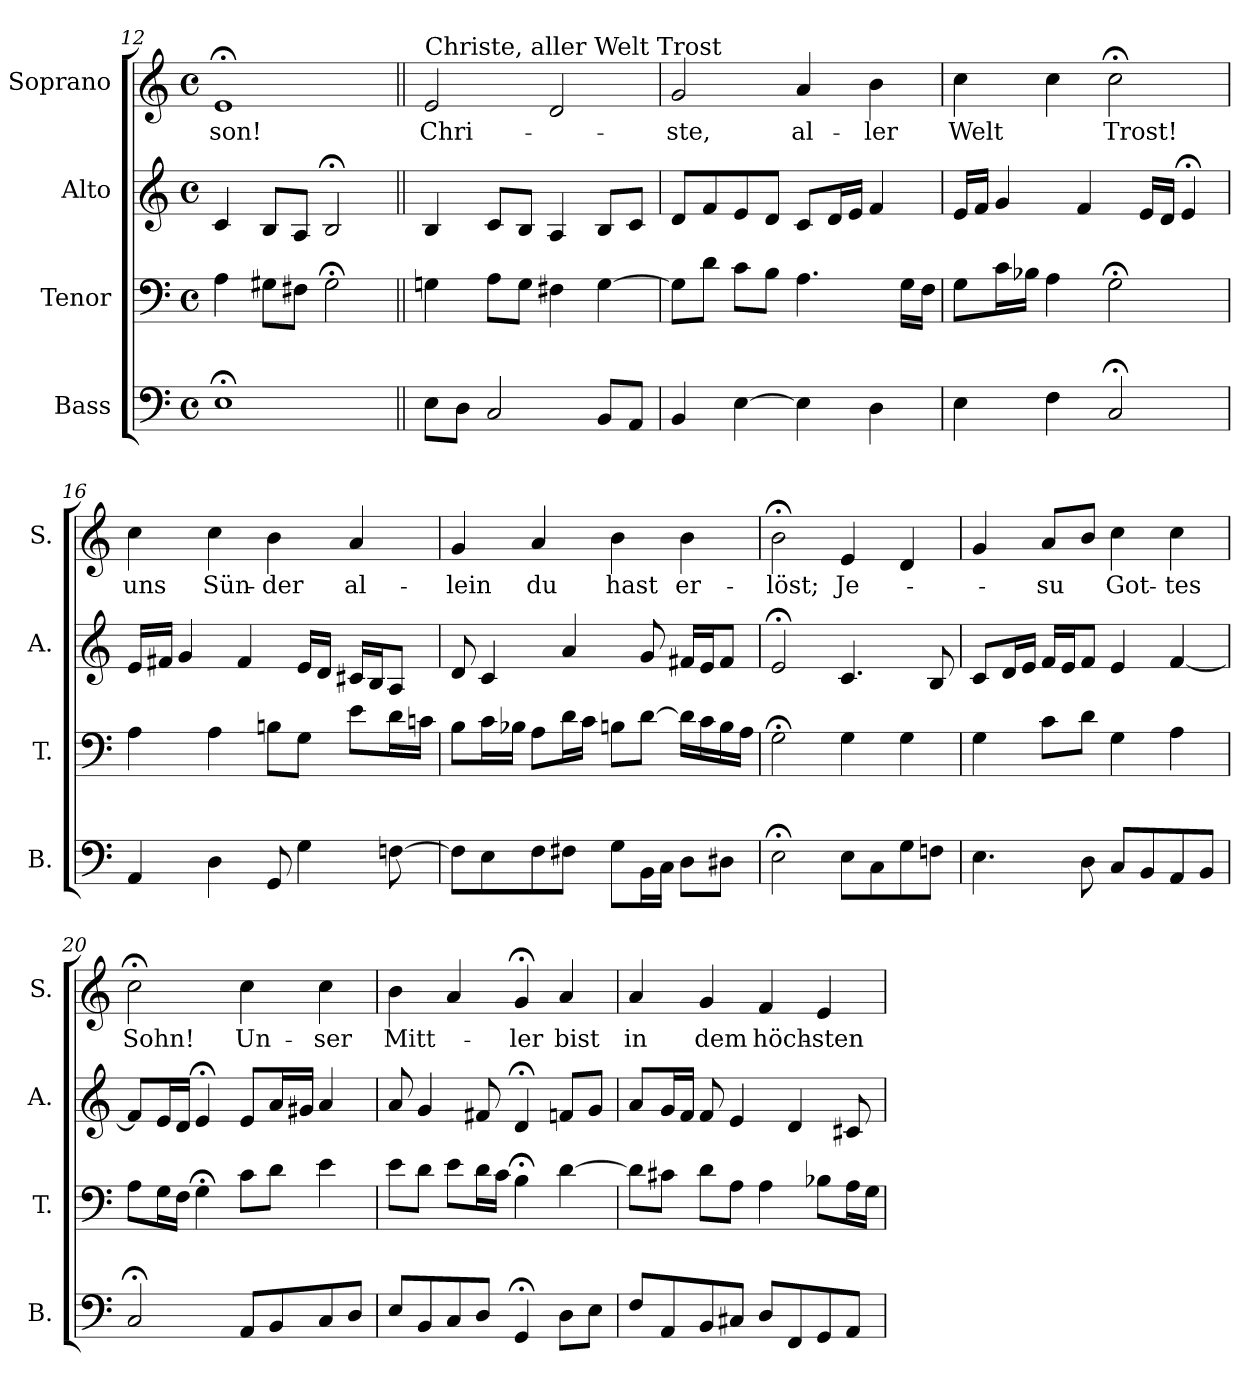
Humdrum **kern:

**kern	**kern	**kern	**kern	**text
*part4	*part3	*part2	*part1	*part1
*staff4	*staff3	*staff2	*staff1	*staff1
*I"Bass	*I"Tenor	*I"Alto	*I"Soprano	*
*I'B.	*I'T.	*I'A.	*I'S.	*
!!LO:PB:g=z
*clefF4	*clefF4	*clefG2	*clefG2	*
*k[]	*k[]	*k[]	*k[]	*
*M4/4	*M4/4	*M4/4	*M4/4	*
*met(c)	*met(c)	*met(c)	*met(c)	*
=12	=12	=12	=12	=12
!	!	!	!	!LO:LY:b
1E;<	4A\	4c/	1e;<	-son!
.	8G#X\L	8B/L	.	.
.	8F#X\J	8A/J	.	.
.	2G#;<\	2B;</	.	.
!!LO:PB:g=z
=13||	=13||	=13||	=13||	=13||
!	!	!	!LO:TX:a:t=Christe, aller Welt Trost	!
!	!	!	!	!LO:LY:b
8E\L	4Gn\	4B/	2e/	Chri-
8D\J	.	.	.	.
2C/	8A\L	8c/L	.	.
.	8G\J	8B/J	.	.
.	4F#X\	4A/	2d/	.
8BB/L	[4G\	8B/L	.	.
8AA/J	.	8c/J	.	.
=14	=14	=14	=14	=14
!	!	!	!	!LO:LY:b
4BB/	8G\L]	8d/L	2g/	-ste,
.	8d\J	8f/	.	.
[4E\	8c\L	8e/	.	.
.	8B\J	8d/J	.	.
!	!	!	!	!LO:LY:b
4E\]	4.A\	8c/L	4a/	al-
.	.	16d/L	.	.
.	.	16e/JJ	.	.
!	!	!	!	!LO:LY:b
4D\	.	4f/	4b\	-ler
.	16G\LL	.	.	.
.	16F\JJ	.	.	.
=15	=15	=15	=15	=15
!	!	!	!	!LO:LY:b
4E\	8G\L	16e/LL	4cc\	Welt
.	.	16f/JJ	.	.
.	16c\L	4g/	.	.
.	16B-X\JJ	.	.	.
4F\	4A\	.	4cc\	.
.	.	4f/	.	.
!	!	!	!	!LO:LY:b
2C;</	2G;<\	.	2cc;<\	Trost!
.	.	16e/LL	.	.
.	.	16d/JJ	.	.
.	.	4e;</	.	.
=16	=16	=16	=16	=16
!	!	!	!	!LO:LY:b
4AA/	4A\	16e/LL	4cc\	uns
.	.	16f#X/JJ	.	.
.	.	4g/	.	.
!	!	!	!	!LO:LY:b
4D\	4A\	.	4cc\	Sün-
.	.	4f#/	.	.
!	!	!	!	!LO:LY:b
8GG/	8Bn\L	.	4b\	-der
4G\	8G\J	16e/LL	.	.
.	.	16d/JJ	.	.
!	!	!	!	!LO:LY:b
.	8e\L	16c#X/LL	4a/	al-
.	.	16B/J	.	.
[8Fn\	16d\L	8A/J	.	.
.	16cn\JJ	.	.	.
!!LO:LB:g=z
=17	=17	=17	=17	=17
!	!	!	!	!LO:LY:b
8F\L]	8B\L	8d/	4g/	-lein
8E\	16c\L	4c/	.	.
.	16B-X\JJ	.	.	.
!	!	!	!	!LO:LY:b
8F\	8A\L	.	4a/	du
8F#X\J	16d\L	4a/	.	.
.	16c\JJ	.	.	.
!	!	!	!	!LO:LY:b
8G\L	8Bn\L	.	4b\	hast
16BB\L	[8d\J	8g/	.	.
16C\JJ	.	.	.	.
!	!	!	!	!LO:LY:b
8D\L	16d\LL]	16f#X/LL	4b\	er-
.	16c\	16e/J	.	.
8D#X\J	16B\	8f#/J	.	.
.	16A\JJ	.	.	.
!!LO:LB:g=z
=18	=18	=18	=18	=18
!	!	!	!	!LO:LY:b
2E;<\	2G;<\	2e;</	2b;<\	-löst;
!	!	!	!	!LO:LY:b
8E\L	4G\	4.c/	4e/	Je-
8C\	.	.	.	.
8G\	4G\	.	4d/	.
8Fn\J	.	8B/	.	.
=19	=19	=19	=19	=19
4.E\	4G\	8c/L	4g/	.
.	.	16d/L	.	.
.	.	16e/JJ	.	.
!	!	!	!	!LO:LY:b
.	8c\L	16f/LL	8a/L	-su
.	.	16e/J	.	.
8D\	8d\J	8f/J	8b/J	.
!	!	!	!	!LO:LY:b
8C/L	4G\	4e/	4cc\	Got-
8BB/	.	.	.	.
!	!	!	!	!LO:LY:b
8AA/	4A\	[4f/	4cc\	-tes
8BB/J	.	.	.	.
=20	=20	=20	=20	=20
!	!	!	!	!LO:LY:b
2C;</	8A\L	8f/L]	2cc;<\	Sohn!
.	16G\L	16e/L	.	.
.	16F\JJ	16d/JJ	.	.
.	4G;<\	4e;</	.	.
!	!	!	!	!LO:LY:b
8AA/L	8c\L	8e/L	4cc\	Un-
8BB/	8d\J	16a/L	.	.
.	.	16g#X/JJ	.	.
!	!	!	!	!LO:LY:b
8C/	4e\	4a/	4cc\	-ser
8D/J	.	.	.	.
=21	=21	=21	=21	=21
!	!	!	!	!LO:LY:b
8E/L	8e\L	8a/	4b\	Mitt-
8BB/	8d\J	4g/	.	.
8C/	8e\L	.	4a/	.
8D/J	16d\L	8f#X/	.	.
.	16c\JJ	.	.	.
!	!	!	!	!LO:LY:b
4GG;</	4B;<\	4d;</	4g;</	-ler
!	!	!	!	!LO:LY:b
8D\L	[4d\	8fn/L	4a/	bist
8E\J	.	8g/J	.	.
!!LO:PB:g=z
=22	=22	=22	=22	=22
!	!	!	!	!LO:LY:b
8F/L	8d\L]	8a/L	4a/	in
8AA/	8c#X\J	16g/L	.	.
.	.	16f/JJ	.	.
!	!	!	!	!LO:LY:b
8BB/	8d\L	8f/	4g/	dem
8C#X/J	8A\J	4e/	.	.
!	!	!	!	!LO:LY:b
8D/L	4A\	.	4f/	höch-
8FF/	.	4d/	.	.
!	!	!	!	!LO:LY:b
8GG/	8B-X\L	.	4e/	-sten
8AA/J	16A\L	8c#X/	.	.
.	16G\JJ	.	.	.
=	=	=	=	=
*-	*-	*-	*-	*-
